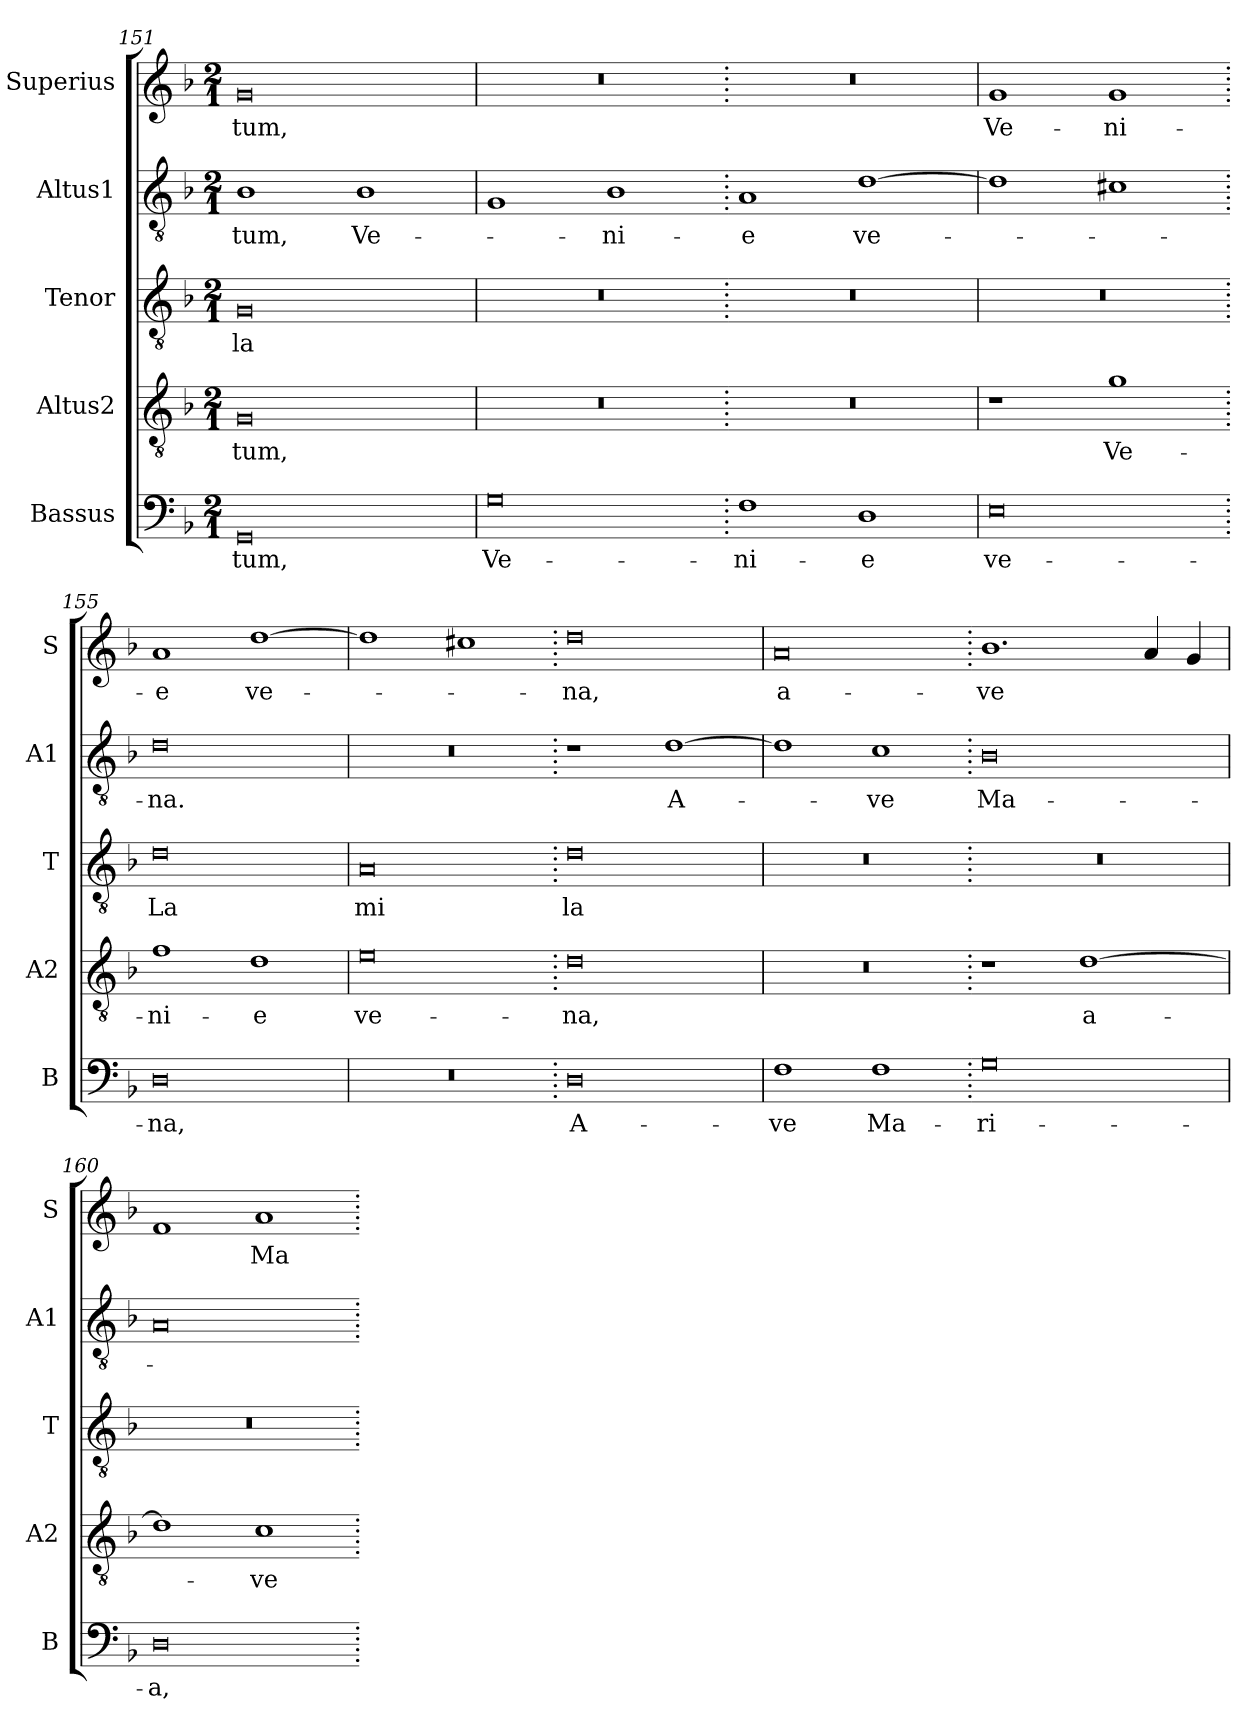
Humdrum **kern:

**kern	**text	**kern	**text	**kern	**text	**kern	**text	**kern	**text
*part5	*part5	*part4	*part4	*part3	*part3	*part2	*part2	*part1	*part1
*staff5	*staff5	*staff4	*staff4	*staff3	*staff3	*staff2	*staff2	*staff1	*staff1
*I"Bassus	*	*I"Altus2	*	*I"Tenor	*	*I"Altus1	*	*I"Superius	*
*I'B	*	*I'A2	*	*I'T	*	*I'A1	*	*I'S	*
*clefF4	*	*clefGv2	*	*clefGv2	*	*clefGv2	*	*clefG2	*
*k[b-]	*	*k[b-]	*	*k[b-]	*	*k[b-]	*	*k[b-]	*
*M2/1	*	*M2/1	*	*M2/1	*	*M2/1	*	*M2/1	*
=151	=151	=151	=151	=151	=151	=151	=151	=151	=151
0GG	-tum,	0G	-tum,	0G	la	1B-	-tum,	0g	-tum,
.	.	.	.	.	.	1B-	Ve-	.	.
=152	=152	=152	=152	=152	=152	=152	=152	=152	=152
0G	Ve-	0r	.	0r	.	1G	.	0r	.
.	.	.	.	.	.	1B-	-ni-	.	.
=153.	=153.	=153.	=153.	=153.	=153.	=153.	=153.	=153.	=153.
1F	-ni-	0r	.	0r	.	1A	-e	0r	.
1D	-e	.	.	.	.	[1d	ve-	.	.
=154	=154	=154	=154	=154	=154	=154	=154	=154	=154
0E	ve-	1r	.	0r	.	1d]	.	1g	Ve-
.	.	1g	Ve-	.	.	1c#X	.	1g	-ni-
=155.	=155.	=155.	=155.	=155.	=155.	=155.	=155.	=155.	=155.
0D	-na,	1f	-ni-	0d	La	0d	-na.	1a	-e
.	.	1d	-e	.	.	.	.	[1dd	ve-
=156	=156	=156	=156	=156	=156	=156	=156	=156	=156
0r	.	0e	ve-	0A	mi	0r	.	1dd]	.
.	.	.	.	.	.	.	.	1cc#X	.
=157.	=157.	=157.	=157.	=157.	=157.	=157.	=157.	=157.	=157.
0D	A-	0d	-na,	0d	la	1r	.	0dd	-na,
.	.	.	.	.	.	[1d	A-	.	.
=158	=158	=158	=158	=158	=158	=158	=158	=158	=158
1F	-ve	0r	.	0r	.	1d]	.	0a	a-
1F	Ma-	.	.	.	.	1c	-ve	.	.
=159.	=159.	=159.	=159.	=159.	=159.	=159.	=159.	=159.	=159.
0G	-ri-	1r	.	0r	.	0B-	Ma-	1.b-	-ve
.	.	[1d	a-	.	.	.	.	.	.
.	.	.	.	.	.	.	.	4a/	.
.	.	.	.	.	.	.	.	4g/	.
=160	=160	=160	=160	=160	=160	=160	=160	=160	=160
0D	-a,	1d]	.	0r	.	0A	.	1f	.
.	.	1c	-ve	.	.	.	.	1a	Ma-
=.	=.	=.	=.	=.	=.	=.	=.	=.	=.
*-	*-	*-	*-	*-	*-	*-	*-	*-	*-
